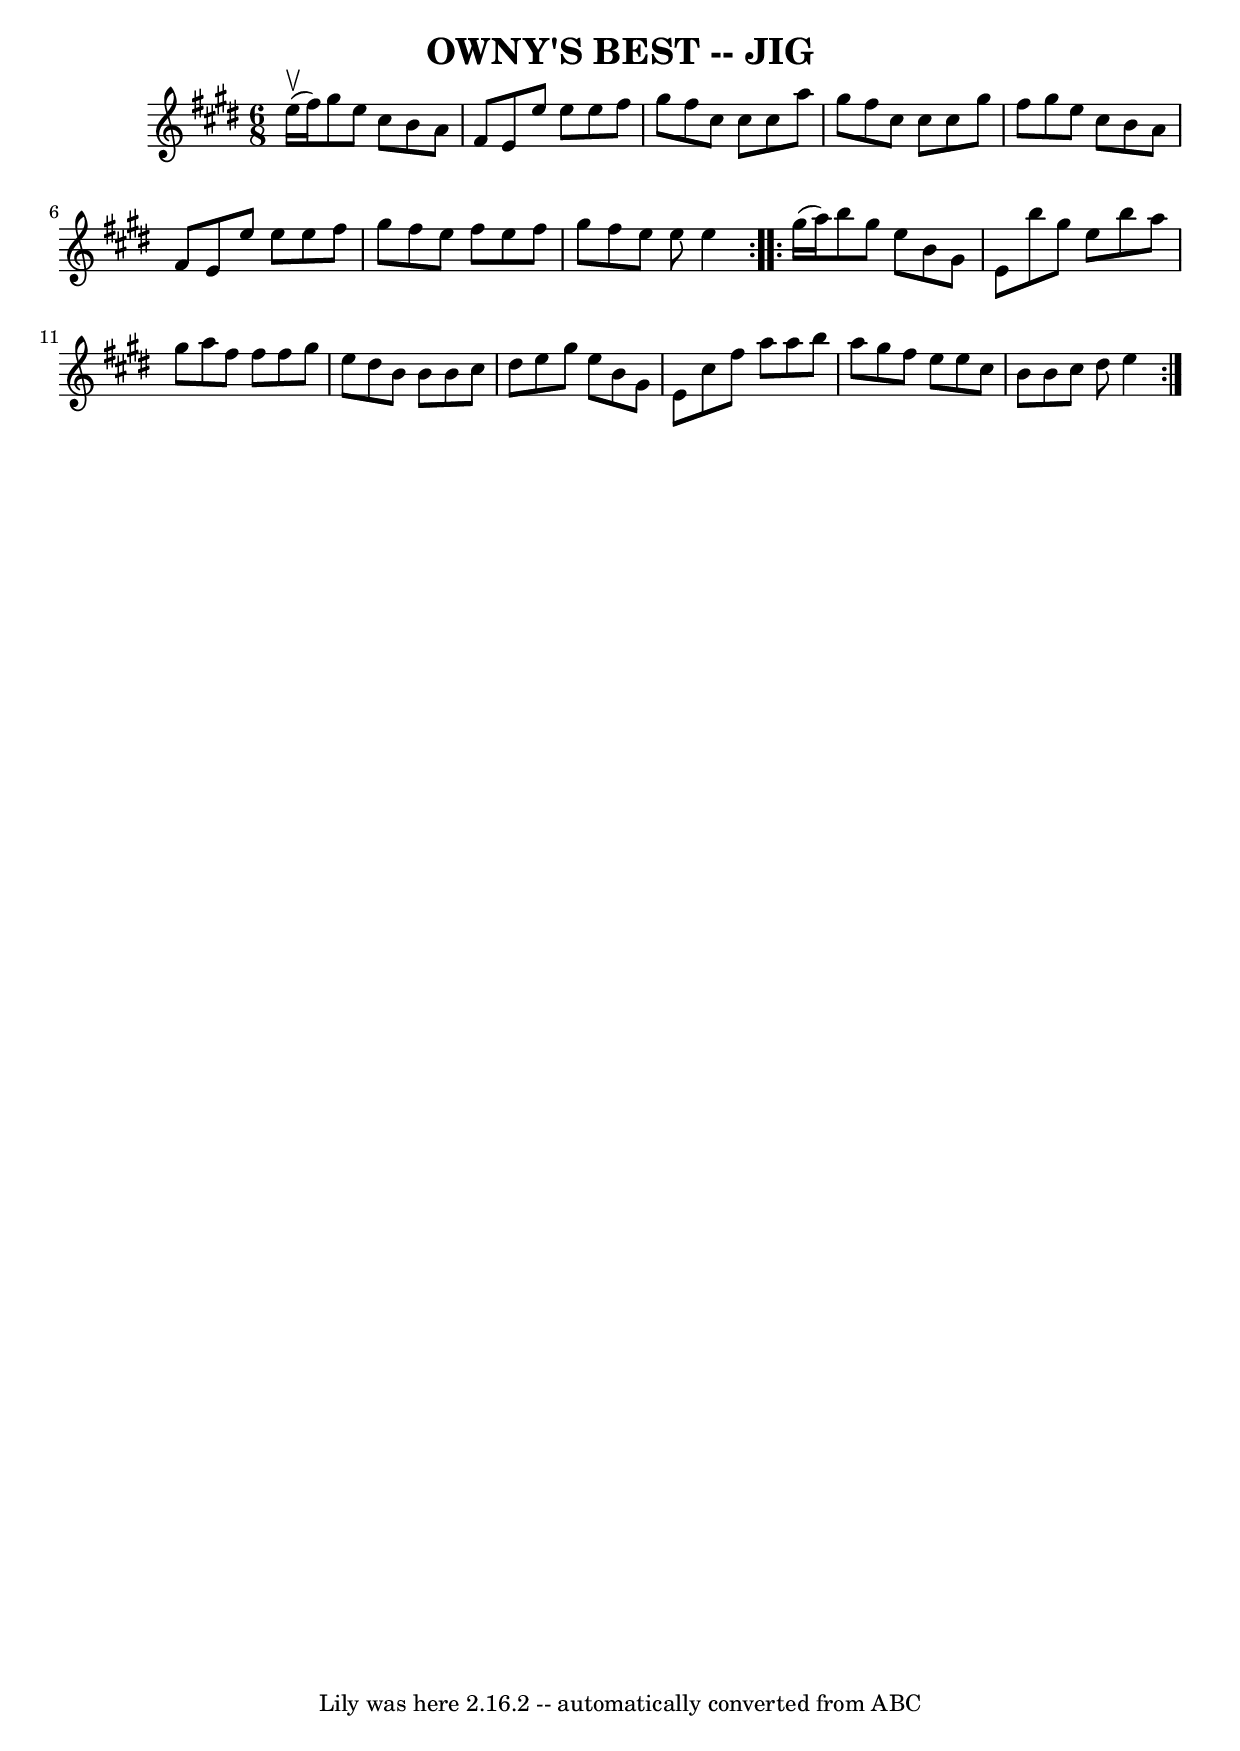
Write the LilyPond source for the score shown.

\version "2.16.2"
\include "Mammoth.ily"
\header {
	%% book = "Ryan's Mammoth Collection of Fiddle Tunes"
	crossRefNumber = "1"
	footnotes = ""
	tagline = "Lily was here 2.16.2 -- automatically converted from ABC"
	title = "OWNY'S BEST -- JIG"
}
voicedefault =  {


\repeat volta 2 {
\time 6/8 
\key e \major e''16 (^\upbow fis''16)       |
   
gis''8 e''8 cis''8 b'8 a'8 fis'8    |
 e'8 e''8    
e''8 e''8 fis''8 gis''8    |
 fis''8 cis''8 cis''8    
cis''8 a''8 gis''8    |
 fis''8 cis''8 cis''8 cis''8    
gis''8 fis''8        |
 gis''8 e''8 cis''8 b'8 a'8    
fis'8    |
 e'8 e''8 e''8 e''8 fis''8 gis''8    |
 
 fis''8 e''8 fis''8 e''8 fis''8 gis''8    |
 fis''8    
e''8 e''8 e''4    }     \repeat volta 2 { gis''16 (a''16)       
|
 b''8 gis''8 e''8 b'8 gis'8 e'8    |
 b''8    
gis''8 e''8 b''8 a''8 gis''8    |
 a''8 fis''8 fis''8 
 fis''8 gis''8 e''8    |
 dis''8 b'8 b'8 b'8 cis''8 
 dis''8        |
 e''8 gis''8 e''8 b'8 gis'8 e'8    
|
 cis''8 fis''8 a''8 a''8 b''8 a''8    |
   
gis''8 fis''8 e''8 e''8 cis''8 b'8    |
 b'8 cis''8   
 dis''8 e''4    }   
}

\score{
    <<

	\context Staff="default"
	{
	    \voicedefault 
	}

    >>
	\layout {
	}
	\midi {}
}
